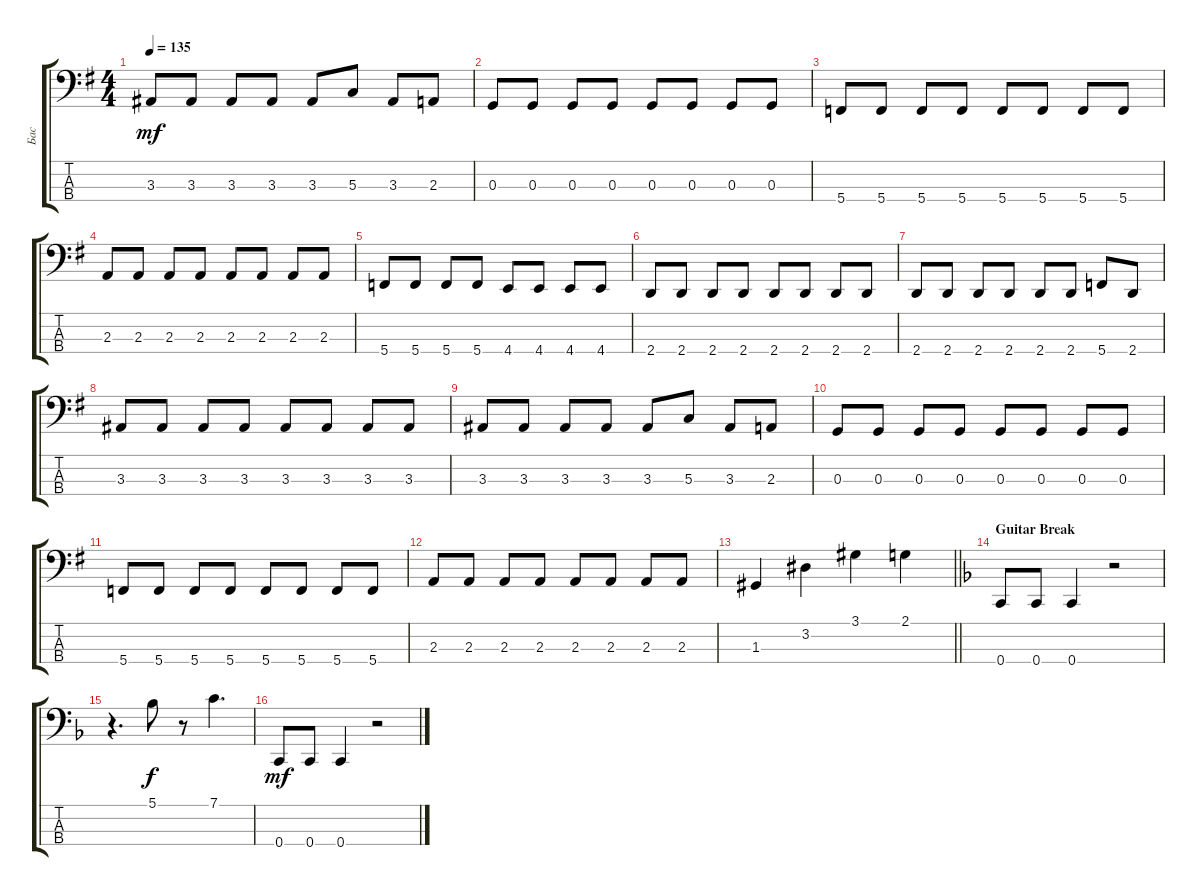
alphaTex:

\track ("Бас" "Бас") {instrument electricbassfinger}
\staff {score tabs}
\tuning (F2 C2 G1 C1) {hide}
\ts (4 4)
\tempo 135
\clef f4
\ks eminor
3.3.8{dy mf} 3.3.8 3.3.8 3.3.8 3.3.8 5.3.8 3.3.8 2.3.8 |
0.3.8 0.3.8 0.3.8 0.3.8 0.3.8 0.3.8 0.3.8 0.3.8 |
5.4.8 5.4.8 5.4.8 5.4.8 5.4.8 5.4.8 5.4.8 5.4.8 |
2.3.8 2.3.8 2.3.8 2.3.8 2.3.8 2.3.8 2.3.8 2.3.8 |
5.4.8 5.4.8 5.4.8 5.4.8 4.4.8 4.4.8 4.4.8 4.4.8 |
2.4.8 2.4.8 2.4.8 2.4.8 2.4.8 2.4.8 2.4.8 2.4.8 |
2.4.8 2.4.8 2.4.8 2.4.8 2.4.8 2.4.8 5.4.8 2.4.8 |
3.3.8 3.3.8 3.3.8 3.3.8 3.3.8 3.3.8 3.3.8 3.3.8 |
3.3.8 3.3.8 3.3.8 3.3.8 3.3.8 5.3.8 3.3.8 2.3.8 |
0.3.8 0.3.8 0.3.8 0.3.8 0.3.8 0.3.8 0.3.8 0.3.8 |
5.4.8 5.4.8 5.4.8 5.4.8 5.4.8 5.4.8 5.4.8 5.4.8 |
2.3.8 2.3.8 2.3.8 2.3.8 2.3.8 2.3.8 2.3.8 2.3.8 |
\barLineRight lightlight
1.3.4 3.2.4 3.1.4 2.1.4 |
\section ("" "Guitar Break")
\ks dminor
0.4.8 0.4.8 0.4.4 r.2 |
r.4{d} 5.1.8{dy f} r.8 7.1.4{d} |
0.4.8{dy mf} 0.4.8 0.4.4 r.2
